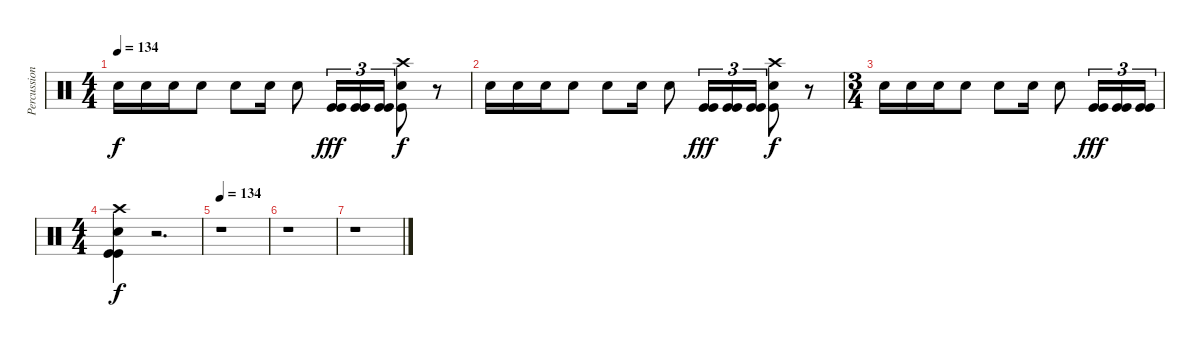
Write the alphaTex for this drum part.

\track ("Percussion" "Percussion") {instrument percussion}
\staff {score}
\articulation defaults
\ts (4 4)
\tempo 134
\clef neutral
\ks c "Electric Snare (hit)".16{dy f} "Electric Snare (hit)".16 "Electric Snare (hit)".16 "Electric Snare (hit)".8 "Electric Snare (hit)".8 "Electric Snare (hit)".16 "Electric Snare (hit)".8
("Kick (hit)" "Kick (hit)").16{tu (3 2) dy fff} ("Kick (hit)" "Kick (hit)").16{tu (3 2)} ("Kick (hit)" "Kick (hit)").16{tu (3 2)} ("Electric Snare (hit)" "Crash high (hit)" "Kick (hit)").8{dy f} r.8 |
"Electric Snare (hit)".16 "Electric Snare (hit)".16 "Electric Snare (hit)".16 "Electric Snare (hit)".8 "Electric Snare (hit)".8 "Electric Snare (hit)".16 "Electric Snare (hit)".8 ("Kick (hit)" "Kick (hit)").16{tu (3 2) dy fff} ("Kick (hit)" "Kick (hit)").16{tu (3 2)} ("Kick (hit)" "Kick (hit)").16{tu (3 2)} ("Electric Snare (hit)" "Crash high (hit)" "Kick (hit)").8{dy f} r.8 |
\ts (3 4)
"Electric Snare (hit)".16 "Electric Snare (hit)".16 "Electric Snare (hit)".16 "Electric Snare (hit)".8 "Electric Snare (hit)".8 "Electric Snare (hit)".16 "Electric Snare (hit)".8 ("Kick (hit)" "Kick (hit)").16{tu (3 2) dy fff} ("Kick (hit)" "Kick (hit)").16{tu (3 2)} ("Kick (hit)" "Kick (hit)").16{tu (3 2)} |
\ts (4 4)
("Electric Snare (hit)" "Crash high (hit)" "Kick (hit)" "Kick (hit)").4{dy f} r.2{d} |
\tempo 134
r.1 |
r.1 |
r.1
